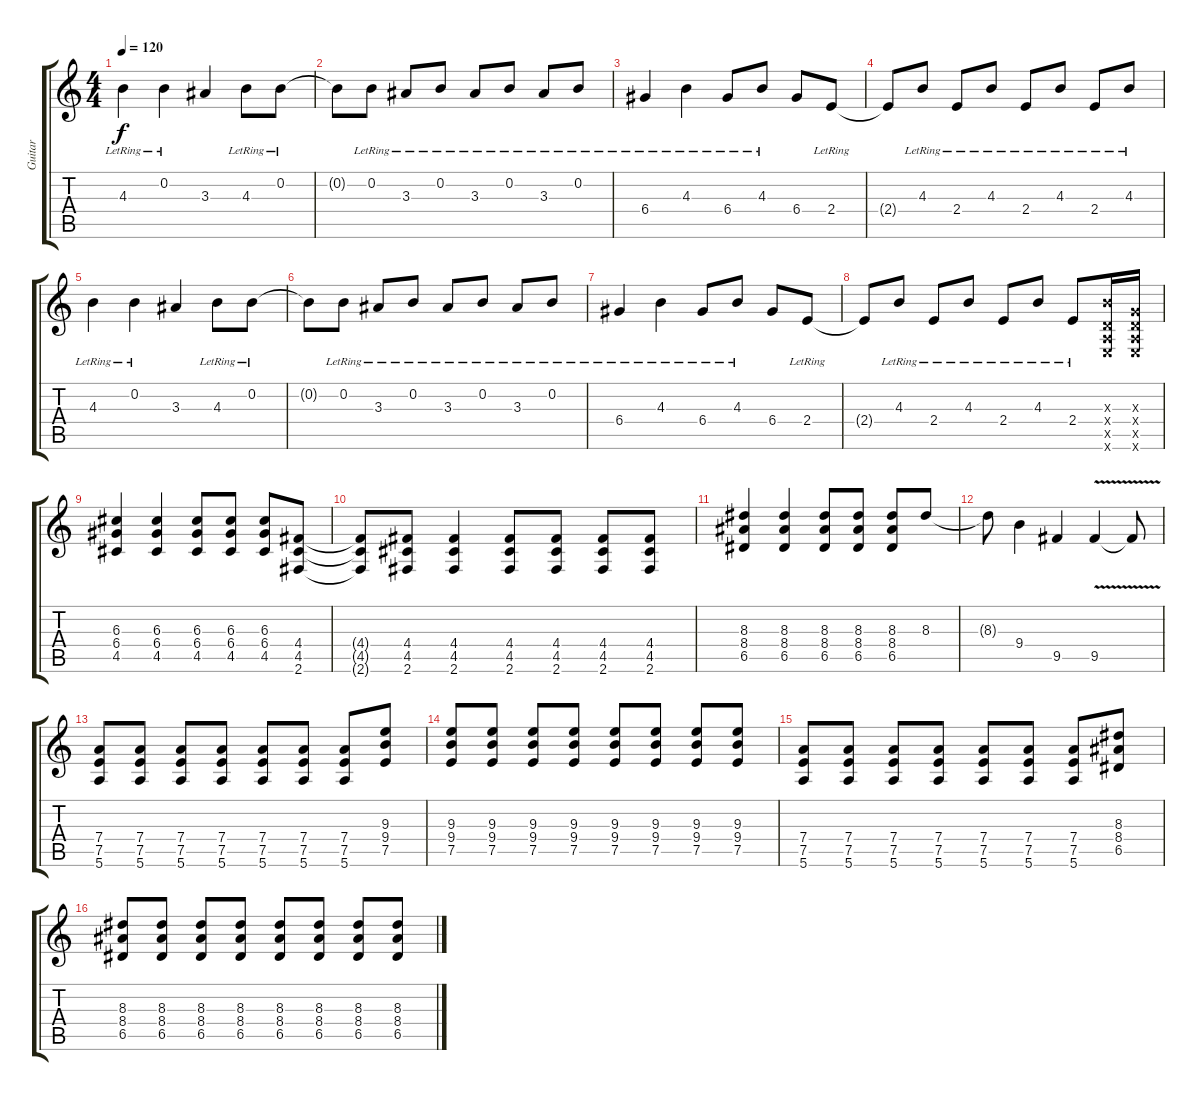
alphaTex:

\track ("Guitar" "Guitar") {instrument overdrivenguitar}
\staff {score tabs}
\tuning (E4 B3 G3 D3 A2 E2) {hide}
\ts (4 4)
\tempo 120
\clef g2
\ks c
4.3{lr}.4{dy f volume 13 instrument overdrivenguitar} 0.2{lr}.4 3.3.4 4.3{lr}.8 0.2{lr}.8 |
0.2{t}.8 0.2{lr}.8 3.3{lr}.8 0.2{lr}.8 3.3{lr}.8 0.2{lr}.8 3.3{lr}.8 0.2{lr}.8 |
6.4{lr}.4 4.3{lr}.4 6.4{lr}.8 4.3{lr}.8 6.4.8 2.4{lr}.8 |
2.4{t}.8 4.3{lr}.8 2.4{lr}.8 4.3{lr}.8 2.4{lr}.8 4.3{lr}.8 2.4{lr}.8 4.3{lr}.8 |
4.3{lr}.4{volume 13 instrument overdrivenguitar} 0.2{lr}.4 3.3.4 4.3{lr}.8 0.2{lr}.8 |
0.2{t}.8 0.2{lr}.8 3.3{lr}.8 0.2{lr}.8 3.3{lr}.8 0.2{lr}.8 3.3{lr}.8 0.2{lr}.8 |
6.4{lr}.4 4.3{lr}.4 6.4{lr}.8 4.3{lr}.8 6.4.8 2.4{lr}.8 |
2.4{t}.8 4.3{lr}.8 2.4{lr}.8 4.3{lr}.8 2.4{lr}.8 4.3{lr}.8 2.4{lr}.8 (4.3{x} 0.4{x} 0.5{x} 0.6{x}).16 (0.3{x} 0.4{x} 0.5{x} 0.6{x}).16 |
(6.3 6.4 4.5).4 (6.3 6.4 4.5).4 (6.3 6.4 4.5).8 (6.3 6.4 4.5).8 (6.3 6.4 4.5).8 (4.4 4.5 2.6).8 |
(4.4{t} 4.5{t} 2.6{t}).8 (4.4 4.5 2.6).8 (4.4 4.5 2.6).4 (4.4 4.5 2.6).8 (4.4 4.5 2.6).8 (4.4 4.5 2.6).8 (4.4 4.5 2.6).8 |
(8.3 8.4 6.5).4 (8.3 8.4 6.5).4 (8.3 8.4 6.5).8 (8.3 8.4 6.5).8 (8.3 8.4 6.5).8 8.3.8 |
8.3{t}.8 9.4.4 9.5.4 9.5{v}.4 9.5{t}.8 |
(7.4 7.5 5.6).8 (7.4 7.5 5.6).8 (7.4 7.5 5.6).8 (7.4 7.5 5.6).8 (7.4 7.5 5.6).8 (7.4 7.5 5.6).8 (7.4 7.5 5.6).8 (9.3 9.4 7.5).8 |
(9.3 9.4 7.5).8 (9.3 9.4 7.5).8 (9.3 9.4 7.5).8 (9.3 9.4 7.5).8 (9.3 9.4 7.5).8 (9.3 9.4 7.5).8 (9.3 9.4 7.5).8 (9.3 9.4 7.5).8 |
(7.4 7.5 5.6).8 (7.4 7.5 5.6).8 (7.4 7.5 5.6).8 (7.4 7.5 5.6).8 (7.4 7.5 5.6).8 (7.4 7.5 5.6).8 (7.4 7.5 5.6).8 (8.3 8.4 6.5).8 |
(8.3 8.4 6.5).8 (8.3 8.4 6.5).8 (8.3 8.4 6.5).8 (8.3 8.4 6.5).8 (8.3 8.4 6.5).8 (8.3 8.4 6.5).8 (8.3 8.4 6.5).8 (8.3 8.4 6.5).8
